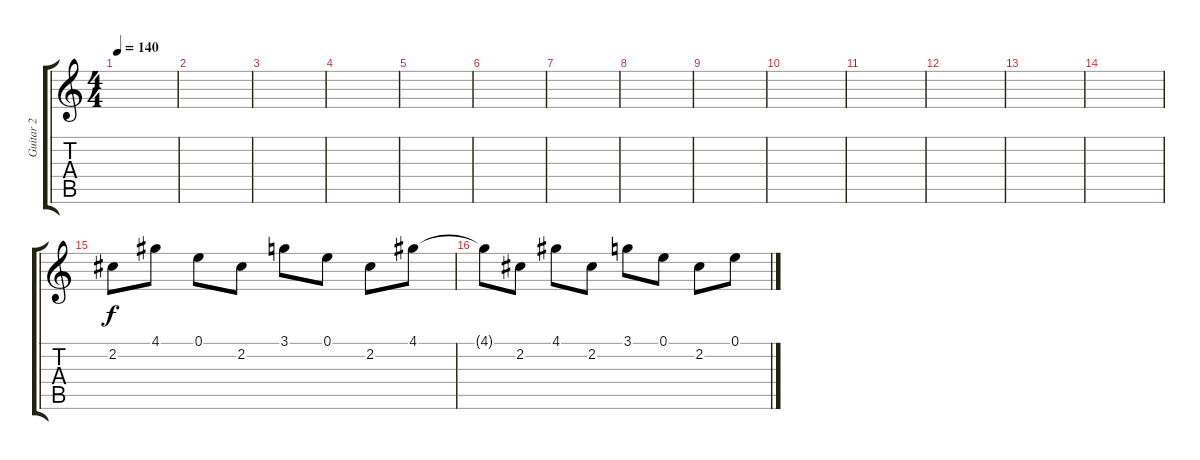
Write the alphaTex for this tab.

\track ("Guitar 2" "Guitar 2") {instrument overdrivenguitar}
\staff {score tabs}
\tuning (E4 B3 G3 D3 A2 E2) {hide}
\ts (4 4)
\tempo 140
\clef g2
\ks c
|
|
|
|
|
|
|
|
|
|
|
|
|
|
2.2.8 4.1.8 0.1.8 2.2.8 3.1.8 0.1.8 2.2.8 4.1.8 |
4.1{t}.8 2.2.8 4.1.8 2.2.8 3.1.8 0.1.8 2.2.8 0.1.8
